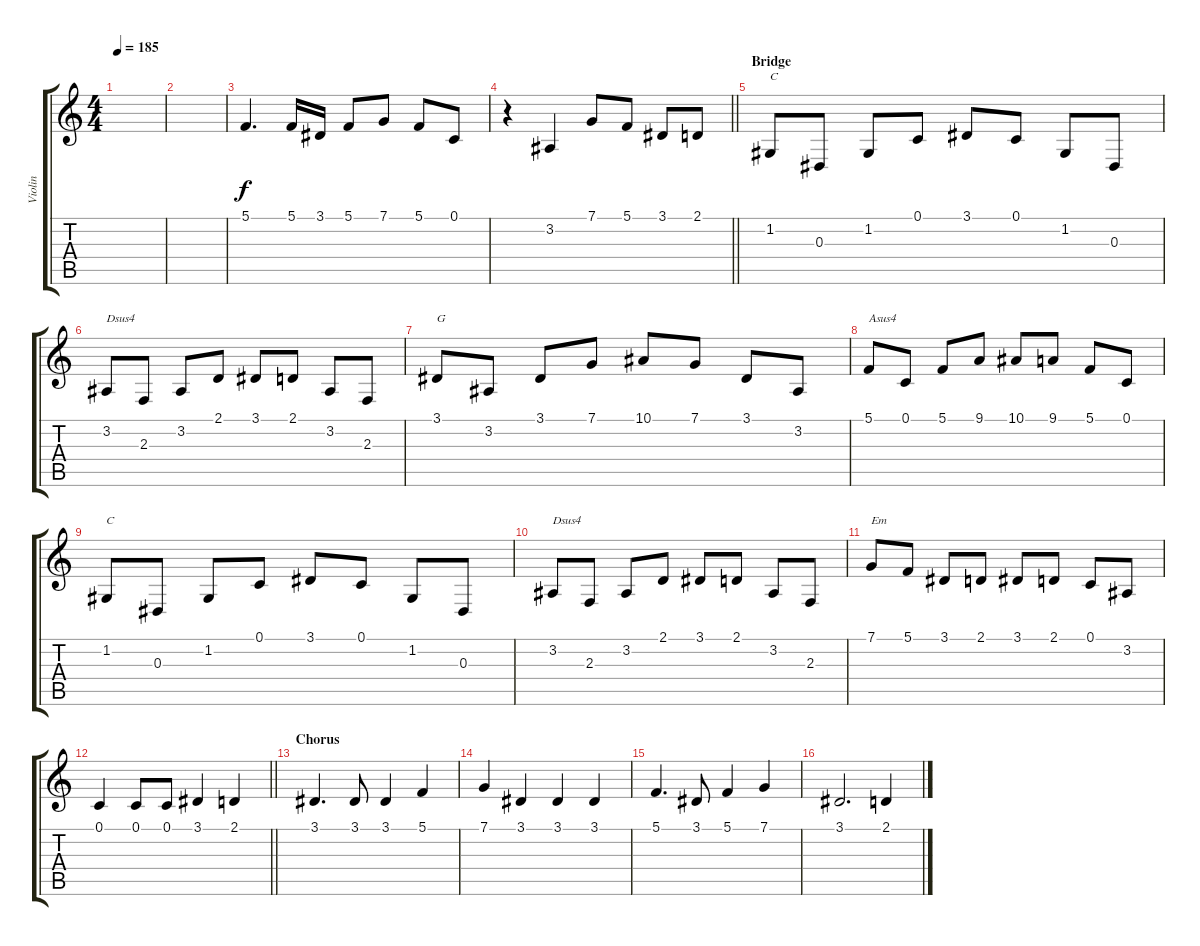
\track ("Violin" "Violin") {instrument violin}
\staff {score tabs}
\tuning (C4 G3 Eb3 Bb2 F2 C2) {hide}
\ts (4 4)
\tempo 185
\clef g2
\ks c
|
|
5.1.4{d} 5.1.16 3.1.16 5.1.8 7.1.8 5.1.8 0.1.8 |
\barLineRight lightlight
r.4 3.2.4 7.1.8 5.1.8 3.1.8 2.1.8 |
\section ("" "Bridge")
1.2.8{txt "C"} 0.3.8 1.2.8 0.1.8 3.1.8 0.1.8 1.2.8 0.3.8 |
3.2.8{txt "Dsus4"} 2.3.8 3.2.8 2.1.8 3.1.8 2.1.8 3.2.8 2.3.8 |
3.1.8{txt "G"} 3.2.8 3.1.8 7.1.8 10.1.8 7.1.8 3.1.8 3.2.8 |
5.1.8{txt "Asus4"} 0.1.8 5.1.8 9.1.8 10.1.8 9.1.8 5.1.8 0.1.8 |
1.2.8{txt "C"} 0.3.8 1.2.8 0.1.8 3.1.8 0.1.8 1.2.8 0.3.8 |
3.2.8{txt "Dsus4"} 2.3.8 3.2.8 2.1.8 3.1.8 2.1.8 3.2.8 2.3.8 |
7.1.8{txt "Em"} 5.1.8 3.1.8 2.1.8 3.1.8 2.1.8 0.1.8 3.2.8 |
\barLineRight lightlight
0.1.4 0.1.8 0.1.8 3.1.4 2.1.4 |
\section ("" "Chorus")
3.1.4{d} 3.1.8 3.1.4 5.1.4 |
7.1.4 3.1.4 3.1.4 3.1.4 |
5.1.4{d} 3.1.8 5.1.4 7.1.4 |
3.1.2{d} 2.1.4
